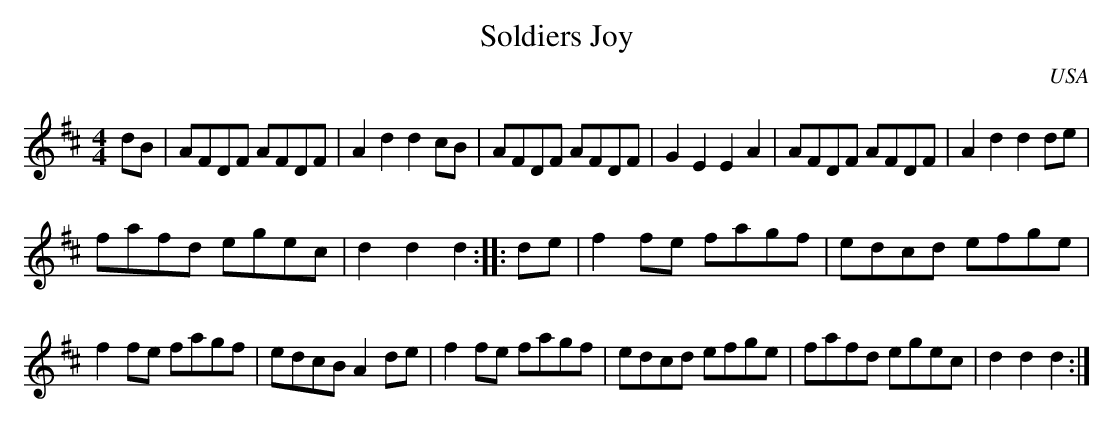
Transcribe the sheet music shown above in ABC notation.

X:1
T:Soldiers Joy
O:USA
O:Shetland
O:Scotland
O:England
O:Denmark
M:4/4
K:D
dB|\
AFDF AFDF|A2d2 d2cB|AFDF AFDF|G2E2 E2A2|\
AFDF AFDF|A2d2 d2de|
fafd egec|d2d2 d2::\
de|\
f2fe fagf|edcd efge|
f2fe fagf|edcB A2de|\
f2fe fagf|edcd efge|fafd egec|d2d2d2:|
